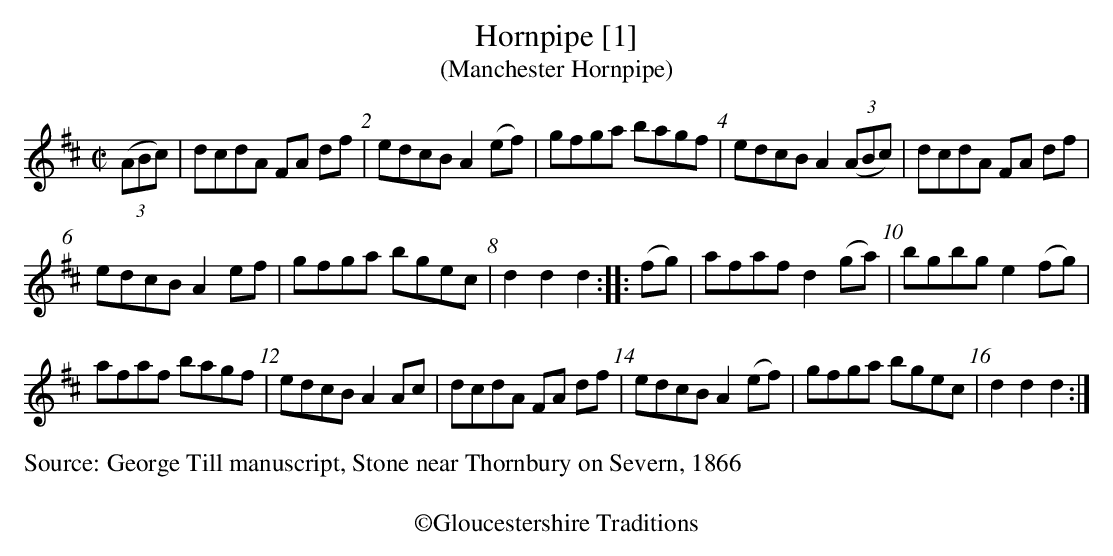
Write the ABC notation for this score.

X:1
T:Hornpipe [1]
T:(Manchester Hornpipe)
M:C|
L:1/8
K:D
((3ABc) | dcdA FA df | edcB A2 (ef) | gfga bagf |\
 edcB A2 ((3ABc) | dcdA FA df |
edcB A2 ef | gfga bgec | d2 d2 d2 ::\
(fg) | afaf d2 (ga) | bgbg e2 (fg) |
 afaf bagf | edcB A2 Ac | dcdA FA df\
| edcB A2 (ef) | gfga bgec | d2 d2 d2 :|
